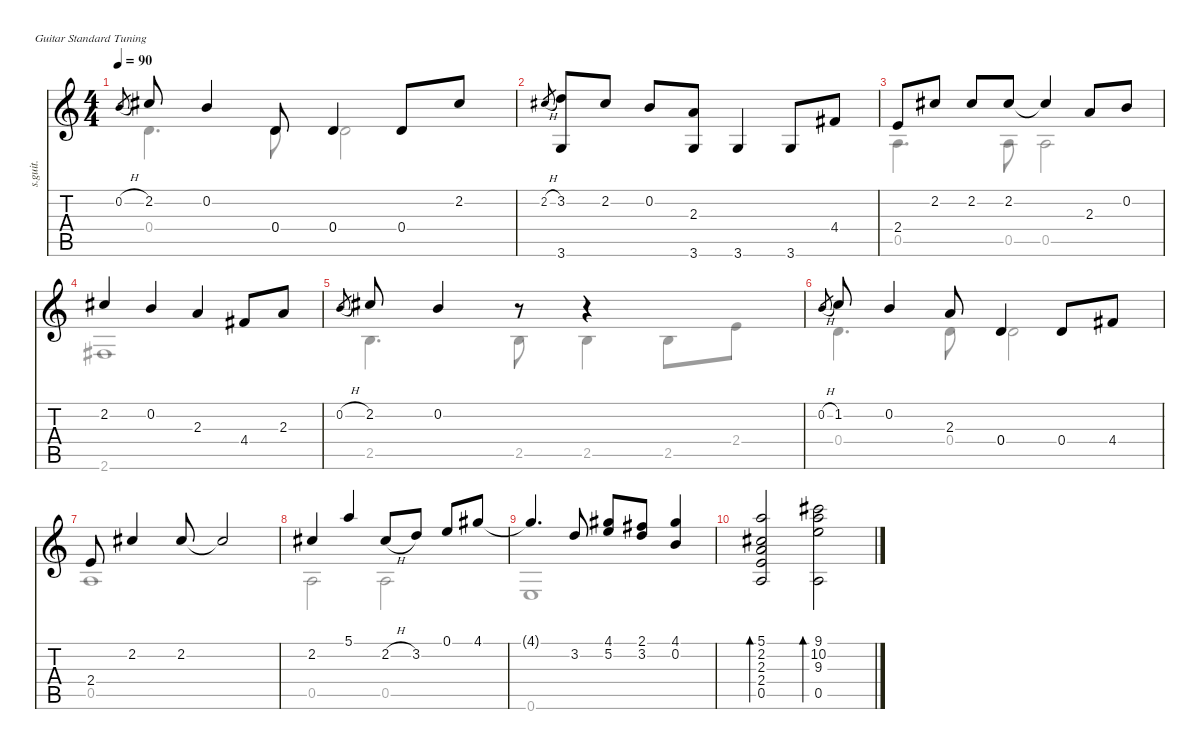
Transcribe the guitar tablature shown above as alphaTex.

\defaultSystemsLayout 4
\hideDynamics
\bracketExtendMode nobrackets
\chordDiagramsInScore
\track ("Steel Guitar" "s.guit.") {instrument acousticguitarsteel}
\staff {score tabs}
\tuning (E4 B3 G3 D3 A2 E2)
\voice
\ts (4 4)
\tempo 90
\clef g2
\ks c
0.2{h}.8{gr dy mf beam Up} 2.2{acc #}.8{beam Up} 0.2.4{beam Up} 0.4.8{beam Up} 0.4.4{beam Up} 0.4.8{beam Up} 2.2{acc #}.8{beam Up} |
2.2{h acc #}.8{gr beam Up} (3.2 3.6).8{beam Up} 2.2{acc #}.8{beam Up} 0.2.8{beam Up} (2.3 3.6).8{beam Up} 3.6.4{beam Up} 3.6.8{beam Up} 4.4{acc #}.8{beam Up} |
2.4.8{beam Up} 2.2{acc #}.8{beam Up} 2.2{acc #}.8{beam Up} 2.2{acc #}.8{beam Up} 2.2{t acc #}.4{beam Up} 2.3.8{beam Up} 0.2.8{beam Up} |
2.2{acc #}.4{beam Up} 0.2.4{beam Up} 2.3.4{beam Up} 4.4{acc #}.8{beam Up} 2.3.8{beam Up} |
0.2{h}.8{gr beam Up} 2.2{acc #}.8{beam Up} 0.2.4{beam Up} r.8{beam Up} r.4{beam Up} |
0.2{h}.8{gr beam Up} 1.2.8{beam Up} 0.2.4{beam Up} 2.3.8{beam Up} 0.4.4{beam Up} 0.4.8{beam Up} 4.4{acc #}.8{beam Up} |
2.4.8{beam Up} 2.2{acc #}.4{beam Up} 2.2{acc #}.8{beam Up} 2.2{t acc #}.2{beam Up} |
2.2{acc #}.4{beam Up} 5.1.4{beam Up} 2.2{h acc #}.8{beam Up} 3.2.8{beam Up} 0.1.8{beam Up} 4.1{acc #}.8{beam Up} |
4.1{t acc #}.4{d beam Up} 3.2.8{beam Up} (4.1{acc #} 5.2).8{beam Up} (2.1{acc #} 3.2).8{beam Up} (4.1{acc #} 0.2).4{beam Up} |
(5.1 2.2{acc #} 2.3 2.4 0.5).2{bd 557 beam Up} (9.1{acc #} 10.2 9.3 0.5).2{bd 556 beam Down}
\voice
\clef g2
\ottava regular
\simile none
\ks c
0.4.4{d dy mf beam Down} 0.4.8{beam Down} 0.4.2{beam Down} |
|
0.5.4{d beam Down} 0.5.8{beam Down} 0.5.2{beam Down} |
2.6{acc #}.1{beam Down} |
2.5.4{d beam Down} 2.5.8{beam Down} 2.5.4{beam Down} 2.5.8{beam Down} 2.4.8{beam Down} |
0.4.4{d beam Down} 0.4.8{beam Down} 0.4.2{beam Down} |
0.5.1{beam Down} |
0.5.2{beam Down} 0.5.2{beam Down} |
0.6.1{beam Down} |
